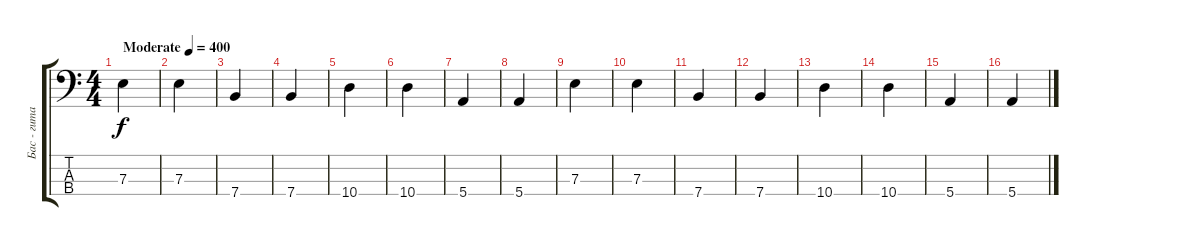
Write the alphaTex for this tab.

\track ("Бас - гитара" "Бас - гита") {instrument electricbassfinger}
\staff {score tabs}
\tuning (G2 D2 A1 E1) {hide}
\ts (4 4)
\tempo (400 "Moderate")
\clef f4
\ks c
7.3.4{dy f instrument electricbassfinger} |
7.3.4 |
7.4.4 |
7.4.4 |
10.4.4 |
10.4.4 |
5.4.4 |
5.4.4 |
7.3.4 |
7.3.4 |
7.4.4 |
7.4.4 |
10.4.4 |
10.4.4 |
5.4.4 |
5.4.4
